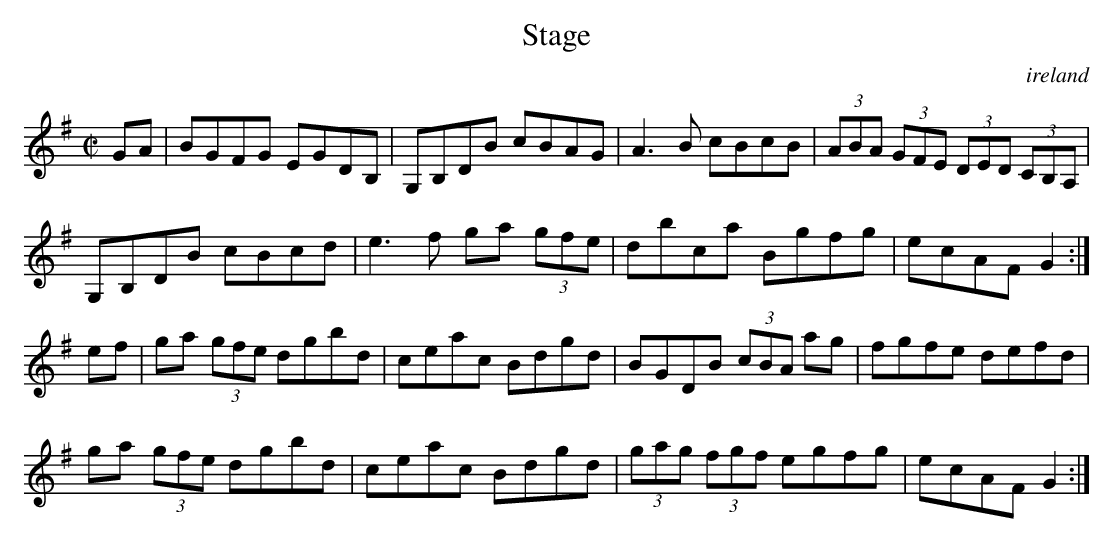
X:1
T:Stage
O:ireland
M:C|
L:1/8
K:G Major
GA|BGFG EGDB,|G,B,DB cBAG|A3B cBcB|(3ABA (3GFE (3DED (3CB,A,|!
G,B,DB cBcd|e3f ga (3gfe|dbca Bgfg|ecAF G2:|!
ef|ga (3gfe dgbd|ceac Bdgd|BGDB (3cBA ag|fgfe defd|!
ga (3gfe dgbd|ceac Bdgd|(3gag (3fgf egfg|ecAF G2:|!
